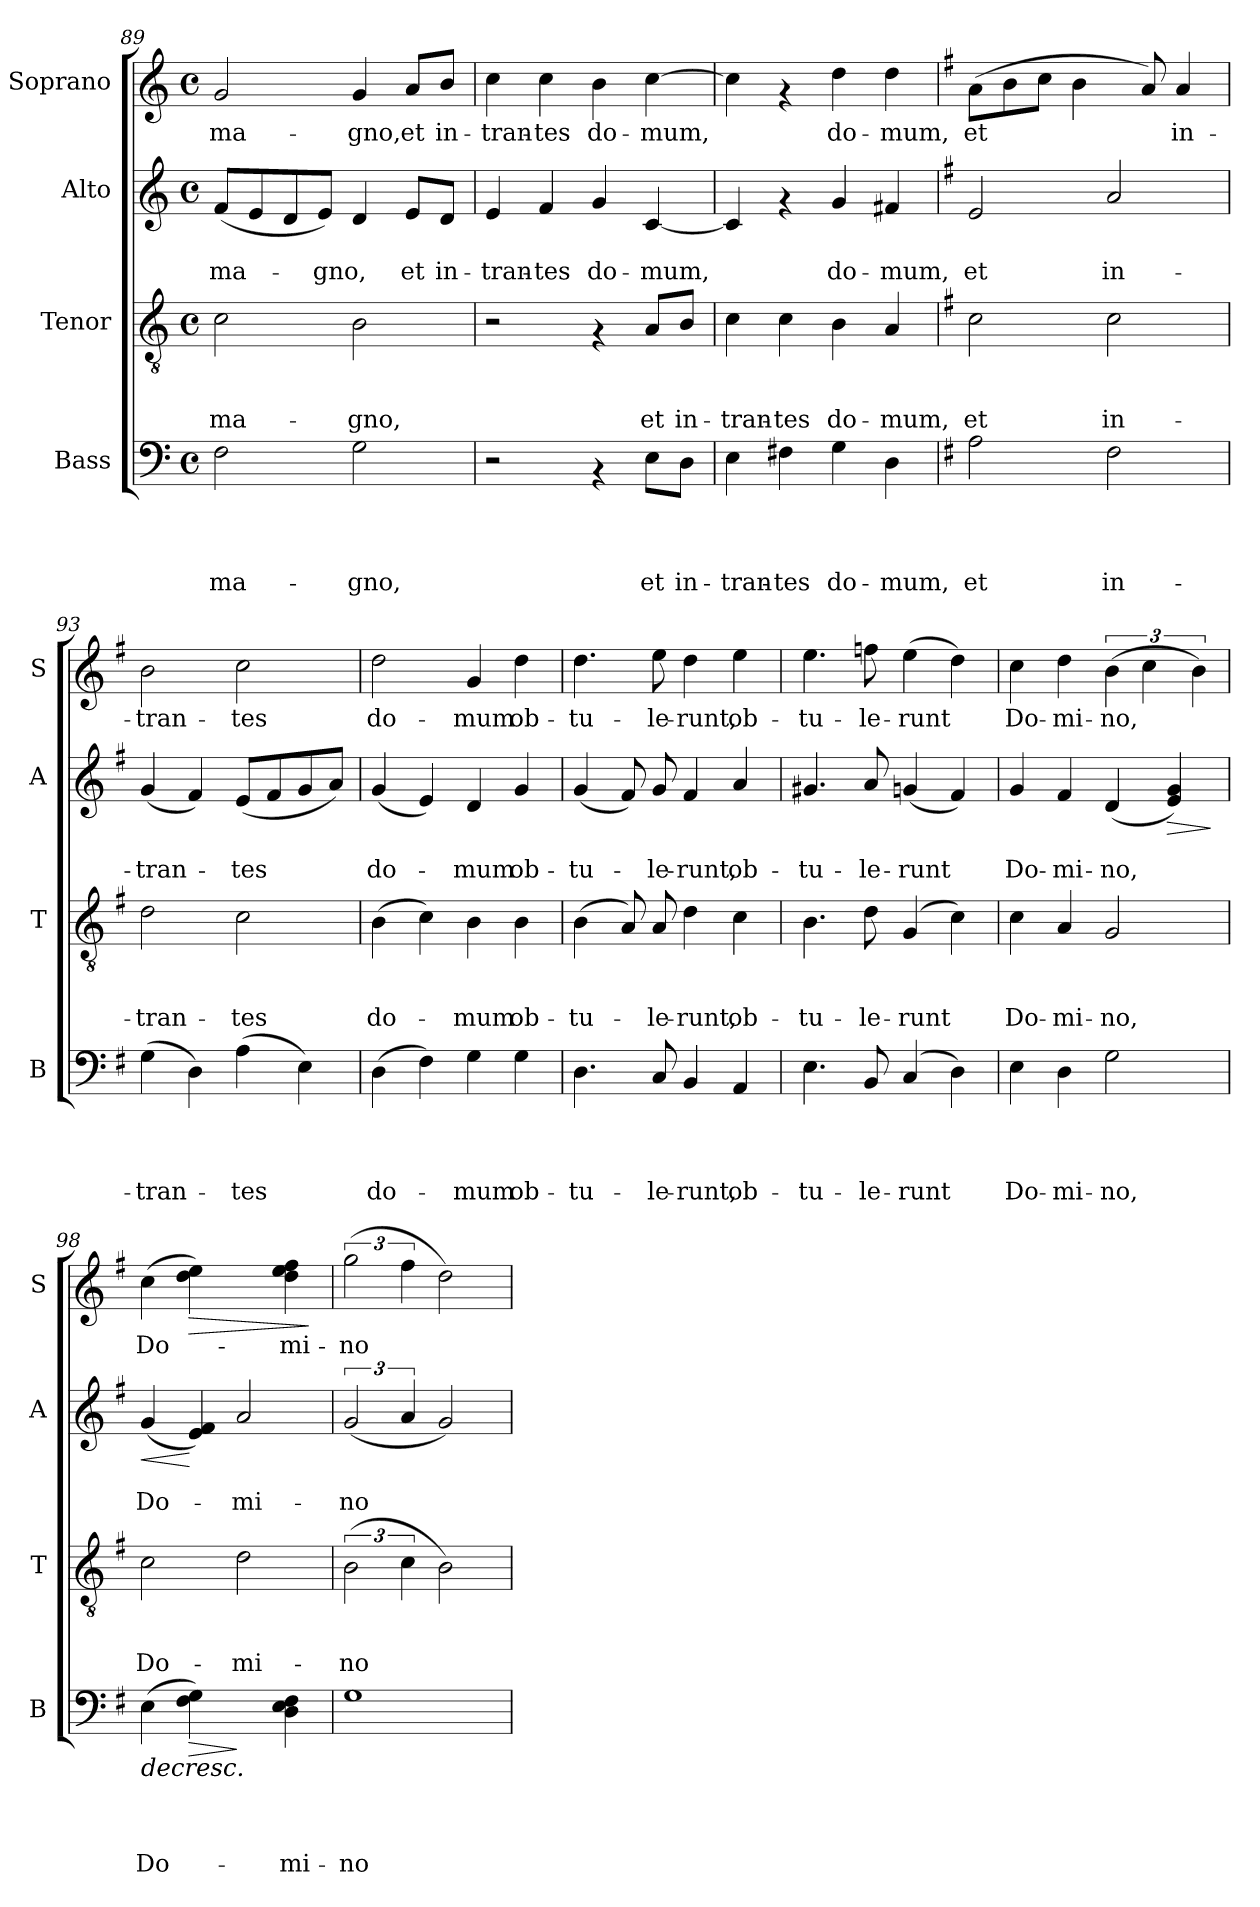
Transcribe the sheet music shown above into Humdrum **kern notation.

**kern	**text	**text	**text	**text	**dynam	**kern	**text	**text	**text	**kern	**text	**text	**dynam	**kern	**text	**dynam
*part4	*part4	*part4	*part4	*part4	*part4	*part3	*part3	*part3	*part3	*part2	*part2	*part2	*part2	*part1	*part1	*part1
*staff4	*staff4	*staff4	*staff4	*staff4	*staff4	*staff3	*staff3	*staff3	*staff3	*staff2	*staff2	*staff2	*staff2	*staff1	*staff1	*staff1
*I"Bass	*	*	*	*	*	*I"Tenor	*	*	*	*I"Alto	*	*	*	*I"Soprano	*	*
*I'B	*	*	*	*	*	*I'T	*	*	*	*I'A	*	*	*	*I'S	*	*
*clefF4	*	*	*	*	*	*clefGv2	*	*	*	*clefG2	*	*	*	*clefG2	*	*
*k[]	*	*	*	*	*	*k[]	*	*	*	*k[]	*	*	*	*k[]	*	*
*C:	*	*	*	*	*	*C:	*	*	*	*C:	*	*	*	*C:	*	*
*M4/4	*	*	*	*	*	*M4/4	*	*	*	*M4/4	*	*	*	*M4/4	*	*
*met(c)	*	*	*	*	*	*met(c)	*	*	*	*met(c)	*	*	*	*met(c)	*	*
=89	=89	=89	=89	=89	=89	=89	=89	=89	=89	=89	=89	=89	=89	=89	=89	=89
!	!	!	!	!LO:LY:b:rj	!	!	!	!	!LO:LY:b	!	!	!LO:LY:b	!	!	!LO:LY:b	!
2F\	.	.	.	ma-	.	2c\	.	.	ma-	(<8f/L	.	ma-	.	2g/	ma-	.
.	.	.	.	.	.	.	.	.	.	8e/	.	.	.	.	.	.
.	.	.	.	.	.	.	.	.	.	8d/	.	.	.	.	.	.
!	!	!	!	!	!	!	!	!	!	!	!	!LO:LY:b	!	!	!	!
.	.	.	.	.	.	.	.	.	.	8e/J)	.	-gno,	.	.	.	.
!	!	!	!	!LO:LY:b:rj	!	!	!	!	!LO:LY:b	!	!	!	!	!	!LO:LY:b	!
2G\	.	.	.	-gno,	.	2B\	.	.	-gno,	4d/	.	.	.	4g/	-gno,	.
!	!	!	!	!	!	!	!	!	!	!	!	!LO:LY:b	!	!	!LO:LY:b	!
.	.	.	.	.	.	.	.	.	.	8e/L	.	et	.	8a/L	et	.
!	!	!	!	!	!	!	!	!	!	!	!	!LO:LY:b	!	!	!LO:LY:b	!
.	.	.	.	.	.	.	.	.	.	8d/J	.	in-	.	8b/J	in-	.
!!LO:LB:g=z
=90	=90	=90	=90	=90	=90	=90	=90	=90	=90	=90	=90	=90	=90	=90	=90	=90
!	!	!	!	!	!	!	!	!	!	!	!	!LO:LY:b	!	!	!LO:LY:b	!
2r	.	.	.	.	.	2r	.	.	.	4e/	.	-tran-	.	4cc\	-tran-	.
!	!	!	!	!	!	!	!	!	!	!	!	!LO:LY:b	!	!	!LO:LY:b	!
.	.	.	.	.	.	.	.	.	.	4f/	.	-tes	.	4cc\	-tes	.
!	!	!	!	!	!	!	!	!	!	!	!	!LO:LY:b	!	!	!LO:LY:b	!
4rAA	.	.	.	.	.	4rF	.	.	.	4g/	.	do-	.	4b\	do-	.
!	!	!	!	!LO:LY:b:rj	!	!	!	!	!LO:LY:b	!	!	!LO:LY:b	!	!	!LO:LY:b	!
8E\L	.	.	.	et	.	8A/L	.	.	et	[<4c/	.	-mum,	.	[>4cc\	-mum,	.
!	!	!	!	!LO:LY:b:rj	!	!	!	!	!LO:LY:b	!	!	!	!	!	!	!
8D\J	.	.	.	in-	.	8B/J	.	.	in-	.	.	.	.	.	.	.
=91	=91	=91	=91	=91	=91	=91	=91	=91	=91	=91	=91	=91	=91	=91	=91	=91
!	!	!	!	!LO:LY:b:rj	!	!	!	!	!LO:LY:b	!	!	!	!	!	!	!
4E\	.	.	.	-tran-	.	4c\	.	.	-tran-	4c/]	.	.	.	4cc\]	.	.
!	!	!	!	!LO:LY:b:rj	!	!	!	!	!LO:LY:b	!	!	!	!	!	!	!
4F#X\	.	.	.	-tes	.	4c\	.	.	-tes	4rf	.	.	.	4rf	.	.
!	!	!	!	!LO:LY:b:rj	!	!	!	!	!LO:LY:b	!	!	!LO:LY:b	!	!	!LO:LY:b	!
4G\	.	.	.	do-	.	4B\	.	.	do-	4g/	.	do-	.	4dd\	do-	.
!	!	!	!	!LO:LY:b:rj	!	!	!	!	!LO:LY:b	!	!	!LO:LY:b	!	!	!LO:LY:b	!
4D\	.	.	.	-mum,	.	4A/	.	.	-mum,	4f#X/	.	-mum,	.	4dd\	-mum,	.
=92	=92	=92	=92	=92	=92	=92	=92	=92	=92	=92	=92	=92	=92	=92	=92	=92
*k[f#]	*	*	*	*	*	*k[f#]	*	*	*	*k[f#]	*	*	*	*k[f#]	*	*
*G:	*	*	*	*	*	*G:	*	*	*	*G:	*	*	*	*G:	*	*
!	!	!	!	!LO:LY:b:rj	!	!	!	!	!LO:LY:b	!	!	!LO:LY:b	!	!	!LO:LY:b	!
2A\	.	.	.	et	.	2c\	.	.	et	2e/	.	et	.	(>8a\L	et	.
.	.	.	.	.	.	.	.	.	.	.	.	.	.	8b\	.	.
.	.	.	.	.	.	.	.	.	.	.	.	.	.	8cc\J	.	.
.	.	.	.	.	.	.	.	.	.	.	.	.	.	4b\	.	.
!	!	!	!	!LO:LY:b:rj	!	!	!	!	!LO:LY:b	!	!	!LO:LY:b	!	!	!	!
2F#\	.	.	.	in-	.	2c\	.	.	in-	2a/	.	in-	.	.	.	.
.	.	.	.	.	.	.	.	.	.	.	.	.	.	8a/)	.	.
!	!	!	!	!	!	!	!	!	!	!	!	!	!	!	!LO:LY:b	!
.	.	.	.	.	.	.	.	.	.	.	.	.	.	4a/	in-	.
=93	=93	=93	=93	=93	=93	=93	=93	=93	=93	=93	=93	=93	=93	=93	=93	=93
!	!	!	!	!LO:LY:b:rj	!	!	!	!	!LO:LY:b	!	!	!LO:LY:b	!	!	!LO:LY:b	!
(>4G\	.	.	.	-tran-	.	2d\	.	.	-tran-	(<4g/	.	-tran-	.	2b\	-tran-	.
4D\)	.	.	.	.	.	.	.	.	.	4f#/)	.	.	.	.	.	.
!	!	!	!	!LO:LY:b:rj	!	!	!	!	!LO:LY:b	!	!	!LO:LY:b	!	!	!LO:LY:b	!
(>4A\	.	.	.	-tes	.	2c\	.	.	-tes	(<8e/L	.	-tes	.	2cc\	-tes	.
.	.	.	.	.	.	.	.	.	.	8f#/	.	.	.	.	.	.
4E\)	.	.	.	.	.	.	.	.	.	8g/	.	.	.	.	.	.
.	.	.	.	.	.	.	.	.	.	8a/J)	.	.	.	.	.	.
=94	=94	=94	=94	=94	=94	=94	=94	=94	=94	=94	=94	=94	=94	=94	=94	=94
!	!	!	!	!LO:LY:b:rj	!	!	!	!	!LO:LY:b	!	!	!LO:LY:b	!	!	!LO:LY:b	!
(>4D\	.	.	.	do-	.	(>4B\	.	.	do-	(<4g/	.	do-	.	2dd\	do-	.
4F#\)	.	.	.	.	.	4c\)	.	.	.	4e/)	.	.	.	.	.	.
!	!	!	!	!LO:LY:b:rj	!	!	!	!	!LO:LY:b	!	!	!LO:LY:b	!	!	!LO:LY:b	!
4G\	.	.	.	-mum	.	4B\	.	.	-mum	4d/	.	-mum	.	4g/	-mum	.
!	!	!	!	!LO:LY:b:rj	!	!	!	!	!LO:LY:b	!	!	!LO:LY:b	!	!	!LO:LY:b	!
4G\	.	.	.	ob-	.	4B\	.	.	ob-	4g/	.	ob-	.	4dd\	ob-	.
!!LO:LB:g=z
=95	=95	=95	=95	=95	=95	=95	=95	=95	=95	=95	=95	=95	=95	=95	=95	=95
!	!	!	!	!LO:LY:b:rj	!	!	!	!	!LO:LY:b	!	!	!LO:LY:b	!	!	!LO:LY:b	!
4.D\	.	.	.	-tu-	.	(>4B\	.	.	-tu-	(<4g/	.	-tu-	.	4.dd\	-tu-	.
.	.	.	.	.	.	8A/)	.	.	.	8f#/)	.	.	.	.	.	.
!	!	!	!	!LO:LY:b:rj	!	!	!	!	!LO:LY:b	!	!	!LO:LY:b	!	!	!LO:LY:b	!
8C/	.	.	.	-le-	.	8A/	.	.	-le-	8g/	.	-le-	.	8ee\	-le-	.
!	!	!	!	!LO:LY:b:rj	!	!	!	!	!LO:LY:b	!	!	!LO:LY:b	!	!	!LO:LY:b	!
4BB/	.	.	.	-runt,	.	4d\	.	.	-runt,	4f#/	.	-runt,	.	4dd\	-runt,	.
!	!	!	!	!LO:LY:b:rj	!	!	!	!	!LO:LY:b	!	!	!LO:LY:b	!	!	!LO:LY:b	!
4AA/	.	.	.	ob-	.	4c\	.	.	ob-	4a/	.	ob-	.	4ee\	ob-	.
=96	=96	=96	=96	=96	=96	=96	=96	=96	=96	=96	=96	=96	=96	=96	=96	=96
!	!	!	!	!LO:LY:b:rj	!	!	!	!	!LO:LY:b	!	!	!LO:LY:b	!	!	!LO:LY:b	!
4.E\	.	.	.	-tu-	.	4.B\	.	.	-tu-	4.g#X/	.	-tu-	.	4.ee\	-tu-	.
!	!	!	!	!LO:LY:b:rj	!	!	!	!	!LO:LY:b	!	!	!LO:LY:b	!	!	!LO:LY:b	!
8BB/	.	.	.	-le-	.	8d\	.	.	-le-	8a/	.	-le-	.	8ffn\	-le-	.
!	!	!	!	!LO:LY:b:rj	!	!	!	!	!LO:LY:b	!	!	!LO:LY:b	!	!	!LO:LY:b	!
(>4C/	.	.	.	-runt	.	(>4G/	.	.	-runt	(<4gn/	.	-runt	.	(>4ee\	-runt	.
4D\)	.	.	.	.	.	4c\)	.	.	.	4f#/)	.	.	.	4dd\)	.	.
=97	=97	=97	=97	=97	=97	=97	=97	=97	=97	=97	=97	=97	=97	=97	=97	=97
!	!	!	!	!LO:LY:b:rj	!	!	!	!	!LO:LY:b	!	!	!LO:LY:b	!	!	!LO:LY:b	!
4E\	.	.	.	Do-	.	4c\	.	.	Do-	4g/	.	Do-	.	4cc\	Do-	.
!	!	!	!	!LO:LY:b:rj	!	!	!	!	!LO:LY:b	!	!	!LO:LY:b	!	!	!LO:LY:b	!
4D\	.	.	.	-mi-	.	4A/	.	.	-mi-	4f#/	.	-mi-	.	4dd\	-mi-	.
!	!	!	!	!LO:LY:b:rj	!	!	!	!	!LO:LY:b	!	!	!LO:LY:b	!	!	!LO:LY:b	!
2G\	.	.	.	-no,	.	2G/	.	.	-no,	(<4d/	.	-no,	.	(>6b\	-no,	.
.	.	.	.	.	.	.	.	.	.	.	.	.	.	6cc\	.	.
!	!	!	!	!	!	!	!	!	!	!	!	!	!LO:HP:b	!	!	!
.	.	.	.	.	.	.	.	.	.	4e/> 4g/>)	.	.	>	.	.	.
.	.	.	.	.	.	.	.	.	.	.	.	.	.	6b\)	.	.
.	.	.	.	.	.	.	.	.	.	.	.	.	]	.	.	.
=98	=98	=98	=98	=98	=98	=98	=98	=98	=98	=98	=98	=98	=98	=98	=98	=98
!	!	!	!	!LO:LY:b:rj	!LO:HP:b	!	!	!	!LO:LY:b	!	!	!LO:LY:b	!LO:HP:b	!	!	!
!	!	!	!	!	!	!	!	!	!	!	!	!	!LO:HP:n=1:b	!	!LO:LY:b	!
(>4E\	.	.	.	Do-	>	2c\	.	.	Do-	(<4g/	.	Do-	< <	(>4cc\	Do-	.
!	!	!	!	!	!LO:HP:b	!	!	!	!	!	!	!	!	!	!	!LO:HP:b
4F#\< 4G\<)	.	.	.	.	>	.	.	.	.	4e/> 4f#/>)	.	.	[	4dd\< 4ee\<)	.	>
!	!	!	!	!	!	!	!	!	!LO:LY:b	!	!	!LO:LY:b	!	!	!	!
4ryy	.	.	.	.	]	2d\	.	.	-mi-	2a/	.	-mi-	[	4ryy	.	.
!	!	!	!	!LO:LY:b:rj	!	!	!	!	!	!	!	!	!	!	!LO:LY:b	!
(>4D\< 4E\< 4F#\<	.	.	.	-mi-	.	.	.	.	.	.	.	.	.	(>4dd\< 4ee\< 4ff#\<	-mi-	.
.	.	.	.	.	]	.	.	.	.	.	.	.	.	.	.	]
=99	=99	=99	=99	=99	=99	=99	=99	=99	=99	=99	=99	=99	=99	=99	=99	=99
!	!	!	!	!LO:LY:b:rj	!	!	!	!	!LO:LY:b	!	!	!LO:LY:b	!	!	!LO:LY:b	!
1G	.	.	.	-no	.	(>3B\	.	.	-no	(<3g/	.	-no	.	(>3gg\	-no	.
.	.	.	.	.	.	6c\	.	.	.	6a/	.	.	.	6ff#\	.	.
.	.	.	.	.	.	2B\)	.	.	.	2g/)	.	.	.	2dd\)	.	.
=	=	=	=	=	=	=	=	=	=	=	=	=	=	=	=	=
*-	*-	*-	*-	*-	*-	*-	*-	*-	*-	*-	*-	*-	*-	*-	*-	*-
